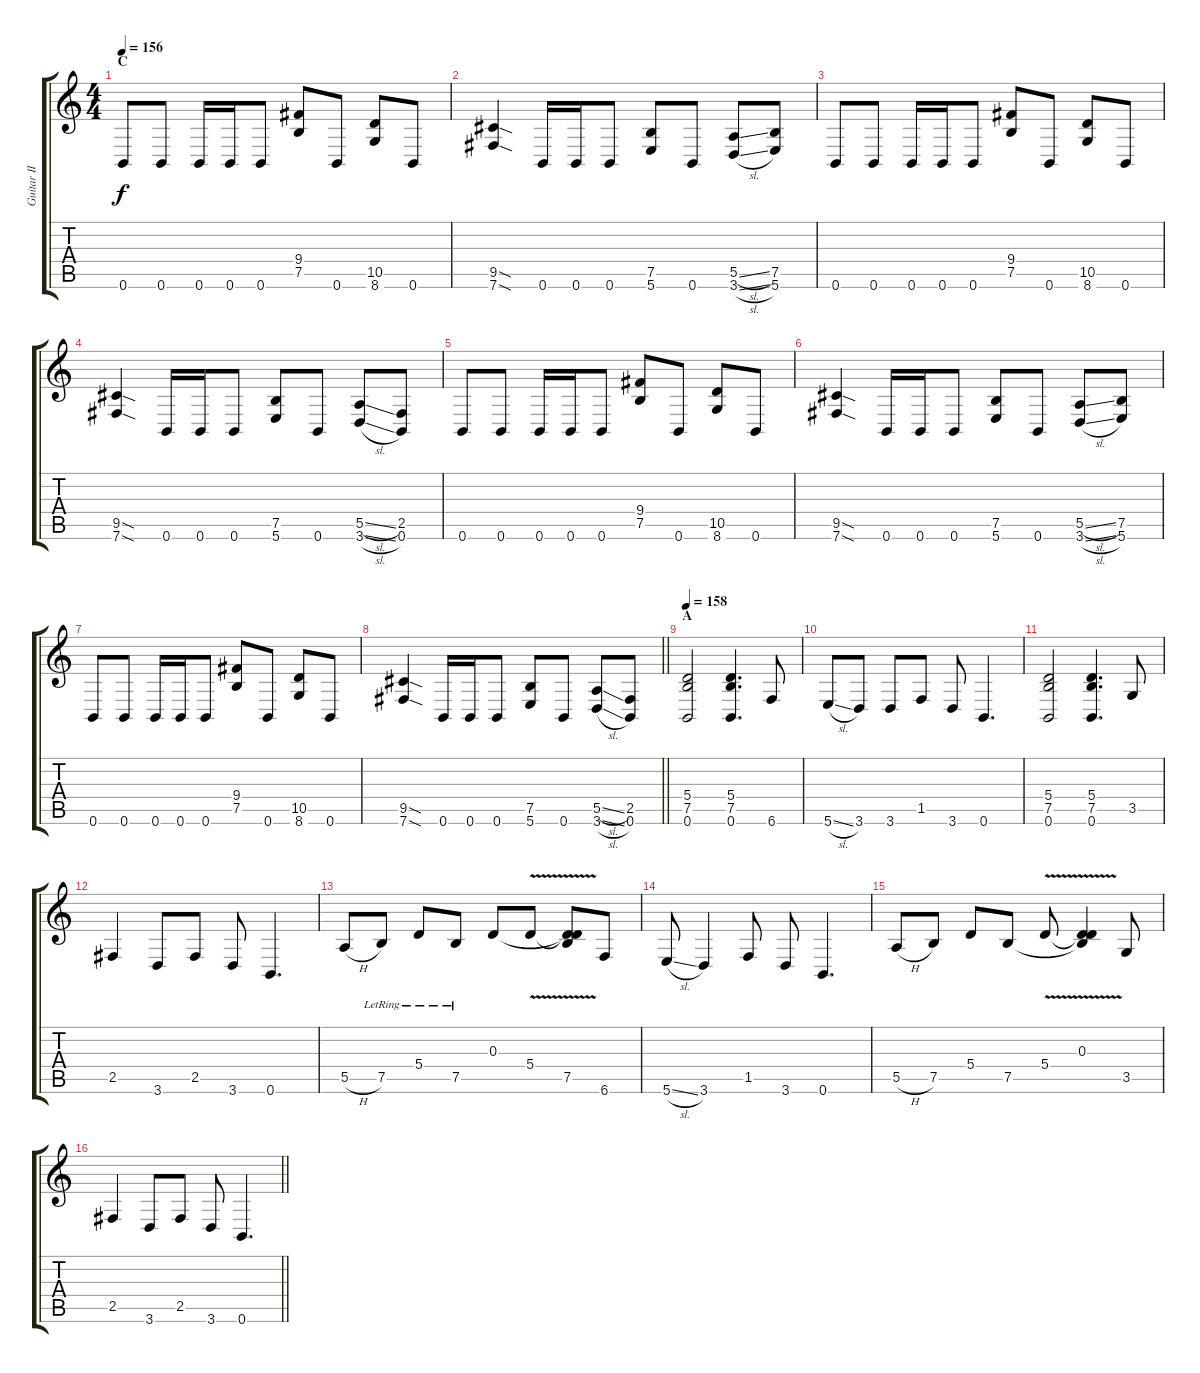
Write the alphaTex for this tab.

\track ("Guitar II" "Guitar II") {instrument distortionguitar}
\staff {score tabs}
\tuning (B3 Gb3 D3 A2 E2 B1) {hide}
\ts (4 4)
\section ("" "C")
\tempo 156
\clef g2
\ks c
0.6.8{dy f} 0.6.8 0.6.16 0.6.16 0.6.8 (9.4 7.5).8 0.6.8 (10.5 8.6).8 0.6.8 |
(9.5{sod} 7.6{sod}).4 0.6.16 0.6.16 0.6.8 (7.5 5.6).8 0.6.8 (5.5{sl} 3.6{sl}).8 (7.5 5.6).8 |
0.6.8 0.6.8 0.6.16 0.6.16 0.6.8 (9.4 7.5).8 0.6.8 (10.5 8.6).8 0.6.8 |
(9.5{sod} 7.6{sod}).4 0.6.16 0.6.16 0.6.8 (7.5 5.6).8 0.6.8 (5.5{sl} 3.6{sl}).8 (2.5 0.6).8 |
0.6.8 0.6.8 0.6.16 0.6.16 0.6.8 (9.4 7.5).8 0.6.8 (10.5 8.6).8 0.6.8 |
(9.5{sod} 7.6{sod}).4 0.6.16 0.6.16 0.6.8 (7.5 5.6).8 0.6.8 (5.5{sl} 3.6{sl}).8 (7.5 5.6).8 |
0.6.8 0.6.8 0.6.16 0.6.16 0.6.8 (9.4 7.5).8 0.6.8 (10.5 8.6).8 0.6.8 |
\barLineRight lightlight
(9.5{sod} 7.6{sod}).4 0.6.16 0.6.16 0.6.8 (7.5 5.6).8 0.6.8 (5.5{sl} 3.6{sl}).8 (2.5 0.6).8 |
\section ("" "A")
\tempo 158
(5.4 7.5 0.6).2 (5.4 7.5 0.6).4{d} 6.6.8 |
5.6{sl}.8 3.6.8 3.6.8 1.5.8 3.6.8 0.6.4{d} |
(5.4 7.5 0.6).2 (5.4 7.5 0.6).4{d} 3.5.8 |
2.5.4 3.6.8 2.5.8 3.6.8 0.6.4{d} |
5.5{h}.8 7.5{lr}.8 5.4{lr}.8 7.5{lr}.8 0.3.8 5.4{v}.8 (0.3{t} 5.4{t} 7.5).8 6.6.8 |
5.6{sl}.8 3.6.4 1.5.8 3.6.8 0.6.4{d} |
5.5{h}.8 7.5.8 5.4.8 7.5.8 5.4{v}.8 (0.3 5.4{t} 7.5{t}).4 3.5.8 |
\barLineRight lightlight
2.5.4 3.6.8 2.5.8 3.6.8 0.6.4{d}
